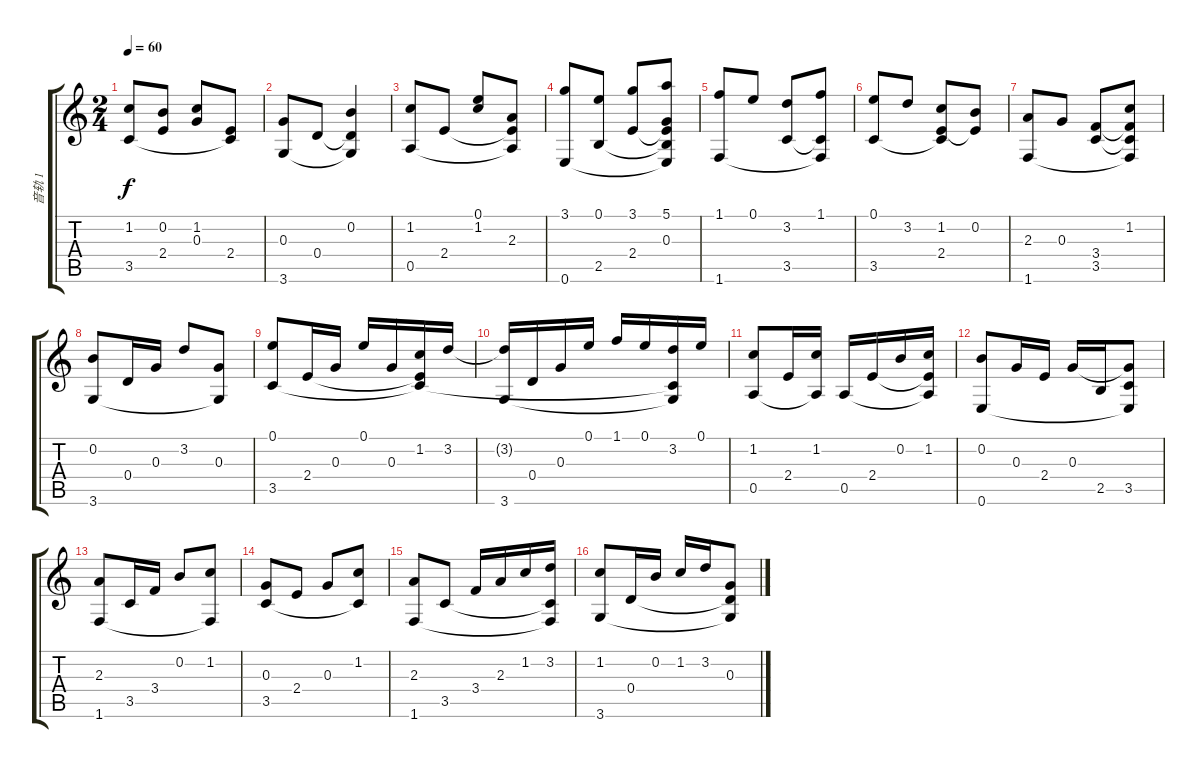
\track ("音轨 1" "音轨 1") {instrument acousticguitarnylon}
\staff {score tabs}
\tuning (E4 B3 G3 D3 A2 E2) {hide}
\ts (2 4)
\tempo 60
\clef g2
\ks c
(1.2 3.5).8{dy f} (0.2 2.4).8 (1.2 0.3).8 (2.4 3.5{t}).8 |
(0.3 3.6).8 0.4.8 (0.2 0.4{t} 3.6{t}).4 |
(1.2 0.5).8 2.4.8 (0.1 1.2).8 (2.3 2.4{t} 0.5{t}).8 |
(3.1 0.6).8 (0.1 2.5).8 (3.1 2.4).8 (5.1 0.3 2.4{t} 2.5{t} 0.6{t}).8 |
(1.1 1.6).8 0.1.8 (3.2 3.5).8 (1.1 3.5{t} 1.6{t}).8 |
(0.1 3.5).8 3.2.8 (1.2 2.4 3.5{t}).8 (0.2 2.4{t}).8 |
(2.3 1.6).8 0.3.8 (3.4 3.5).8 (1.2 3.4{t} 3.5{t} 1.6{t}).8 |
(0.2 3.6).8 0.4.16 0.3.16 3.2.8 (0.3 3.6{t}).8 |
(0.1 3.5).8 2.4.16 0.3.16 0.1.16 0.3.16 (1.2 2.4{t} 3.5{t}).16 3.2.16 |
(3.2{t} 3.6).16 0.4.16 0.3.16 0.1.16 1.1.16 0.1.16 (3.2 3.5{t} 3.6{t}).16 0.1.16 |
(1.2 0.5).8 2.4.16 (1.2 0.5{t}).16 0.5.16 2.4.16 0.2.16 (1.2 2.4{t} 0.5{t}).16 |
(0.2 0.6).8 0.3.16 2.4.16 0.3.16 2.5.16 (0.3{t} 3.5 0.6{t}).8 |
(2.3 1.6).8 3.5.16 3.4.16 0.2.8 (1.2 1.6{t}).8 |
(0.3 3.5).8 2.4.8 0.3.8 (1.2 3.5{t}).8 |
(2.3 1.6).8 3.5.8 3.4.16 2.3.16 1.2.16 (3.2 3.5{t} 1.6{t}).16 |
(1.2 3.6).8 0.4.16 0.2.16 1.2.16 3.2.16 (0.3 0.4{t} 3.6{t}).8
